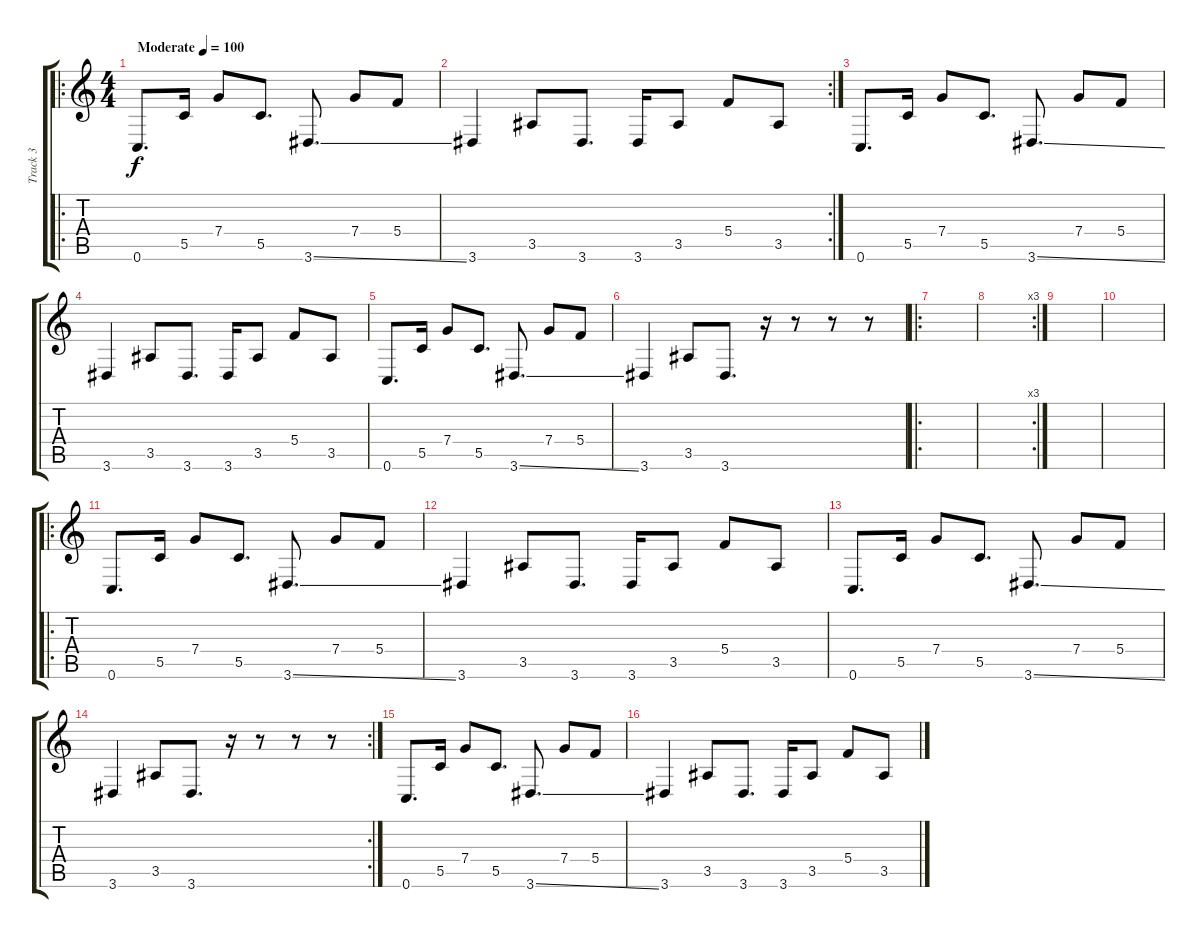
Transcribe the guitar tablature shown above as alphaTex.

\track ("Track 3" "Track 3") {instrument distortionguitar}
\staff {score tabs}
\tuning (D4 A3 F3 C3 G2 C2) {hide}
\ro
\ts (4 4)
\tempo (100 "Moderate")
\clef g2
\ks c
0.6.8{d dy f instrument distortionguitar} 5.5.16 7.4.8 5.5.8{d} 3.6{ss}.8{d} 7.4.8 5.4.8 |
\rc 2
3.6.4 3.5.8 3.6.8{d} 3.6.16 3.5.8 5.4.8 3.5.8 |
0.6.8{d} 5.5.16 7.4.8 5.5.8{d} 3.6{ss}.8{d} 7.4.8 5.4.8 |
3.6.4 3.5.8 3.6.8{d} 3.6.16 3.5.8 5.4.8 3.5.8 |
0.6.8{d} 5.5.16 7.4.8 5.5.8{d} 3.6{ss}.8{d} 7.4.8 5.4.8 |
3.6.4 3.5.8 3.6.8{d} r.16 r.8 r.8 r.8 |
\ro
|
\rc 3
|
|
|
\ro
0.6.8{d volume 10} 5.5.16 7.4.8 5.5.8{d} 3.6{ss}.8{d} 7.4.8 5.4.8 |
3.6.4 3.5.8 3.6.8{d} 3.6.16 3.5.8 5.4.8 3.5.8 |
0.6.8{d} 5.5.16 7.4.8 5.5.8{d} 3.6{ss}.8{d} 7.4.8 5.4.8 |
\rc 2
3.6.4 3.5.8 3.6.8{d} r.16 r.8 r.8 r.8 |
0.6.8{d volume 10} 5.5.16 7.4.8 5.5.8{d} 3.6{ss}.8{d} 7.4.8 5.4.8 |
3.6.4 3.5.8 3.6.8{d} 3.6.16 3.5.8 5.4.8 3.5.8
